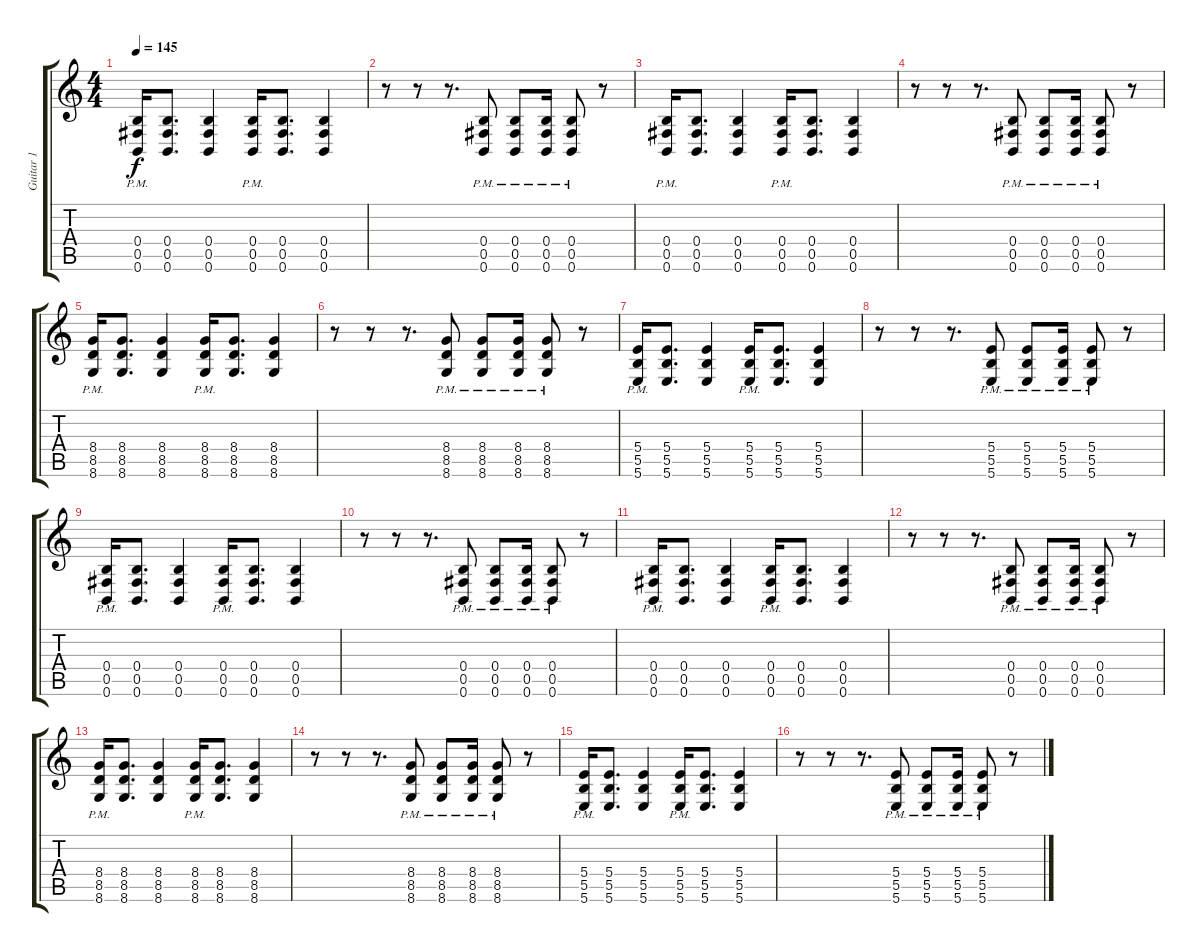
\track ("Guitar 1" "Guitar 1") {instrument distortionguitar}
\staff {score tabs}
\tuning (Db4 Ab3 E3 B2 Gb2 B1) {hide}
\ts (4 4)
\tempo 145
\clef g2
\ks c
(0.4 0.5{pm} 0.6{pm}).16{dy f} (0.4 0.5 0.6).8{d} (0.4 0.5 0.6).4 (0.4 0.5{pm} 0.6{pm}).16 (0.4 0.5 0.6).8{d} (0.4 0.5 0.6).4 |
r.8 r.8 r.8{d} (0.4{pm} 0.5{pm} 0.6{pm}).8 (0.4{pm} 0.5{pm} 0.6{pm}).8 (0.4{pm} 0.5{pm} 0.6{pm}).16 (0.4{pm} 0.5{pm} 0.6{pm}).8 r.8 |
(0.4 0.5{pm} 0.6{pm}).16 (0.4 0.5 0.6).8{d} (0.4 0.5 0.6).4 (0.4 0.5{pm} 0.6{pm}).16 (0.4 0.5 0.6).8{d} (0.4 0.5 0.6).4 |
r.8 r.8 r.8{d} (0.4{pm} 0.5{pm} 0.6{pm}).8 (0.4{pm} 0.5{pm} 0.6{pm}).8 (0.4{pm} 0.5{pm} 0.6{pm}).16 (0.4{pm} 0.5{pm} 0.6{pm}).8 r.8 |
(8.4{pm} 8.5{pm} 8.6{pm}).16 (8.4 8.5 8.6).8{d} (8.4 8.5 8.6).4 (8.4{pm} 8.5{pm} 8.6{pm}).16 (8.4 8.5 8.6).8{d} (8.4 8.5 8.6).4 |
r.8 r.8 r.8{d} (8.4{pm} 8.5{pm} 8.6{pm}).8 (8.4{pm} 8.5{pm} 8.6{pm}).8 (8.4{pm} 8.5{pm} 8.6{pm}).16 (8.4{pm} 8.5{pm} 8.6{pm}).8 r.8 |
(5.4{pm} 5.5{pm} 5.6{pm}).16 (5.4 5.5 5.6).8{d} (5.4 5.5 5.6).4 (5.4{pm} 5.5{pm} 5.6{pm}).16 (5.4 5.5 5.6).8{d} (5.4 5.5 5.6).4 |
r.8 r.8 r.8{d} (5.4{pm} 5.5{pm} 5.6{pm}).8 (5.4{pm} 5.5{pm} 5.6{pm}).8 (5.4{pm} 5.5{pm} 5.6{pm}).16 (5.4{pm} 5.5{pm} 5.6{pm}).8 r.8 |
(0.4 0.5{pm} 0.6{pm}).16 (0.4 0.5 0.6).8{d} (0.4 0.5 0.6).4 (0.4 0.5{pm} 0.6{pm}).16 (0.4 0.5 0.6).8{d} (0.4 0.5 0.6).4 |
r.8 r.8 r.8{d} (0.4{pm} 0.5{pm} 0.6{pm}).8 (0.4{pm} 0.5{pm} 0.6{pm}).8 (0.4{pm} 0.5{pm} 0.6{pm}).16 (0.4{pm} 0.5{pm} 0.6{pm}).8 r.8 |
(0.4 0.5{pm} 0.6{pm}).16 (0.4 0.5 0.6).8{d} (0.4 0.5 0.6).4 (0.4 0.5{pm} 0.6{pm}).16 (0.4 0.5 0.6).8{d} (0.4 0.5 0.6).4 |
r.8 r.8 r.8{d} (0.4{pm} 0.5{pm} 0.6{pm}).8 (0.4{pm} 0.5{pm} 0.6{pm}).8 (0.4{pm} 0.5{pm} 0.6{pm}).16 (0.4{pm} 0.5{pm} 0.6{pm}).8 r.8 |
(8.4{pm} 8.5{pm} 8.6{pm}).16 (8.4 8.5 8.6).8{d} (8.4 8.5 8.6).4 (8.4{pm} 8.5{pm} 8.6{pm}).16 (8.4 8.5 8.6).8{d} (8.4 8.5 8.6).4 |
r.8 r.8 r.8{d} (8.4{pm} 8.5{pm} 8.6{pm}).8 (8.4{pm} 8.5{pm} 8.6{pm}).8 (8.4{pm} 8.5{pm} 8.6{pm}).16 (8.4{pm} 8.5{pm} 8.6{pm}).8 r.8 |
(5.4{pm} 5.5{pm} 5.6{pm}).16 (5.4 5.5 5.6).8{d} (5.4 5.5 5.6).4 (5.4{pm} 5.5{pm} 5.6{pm}).16 (5.4 5.5 5.6).8{d} (5.4 5.5 5.6).4 |
r.8 r.8 r.8{d} (5.4{pm} 5.5{pm} 5.6{pm}).8 (5.4{pm} 5.5{pm} 5.6{pm}).8 (5.4{pm} 5.5{pm} 5.6{pm}).16 (5.4{pm} 5.5{pm} 5.6{pm}).8 r.8
